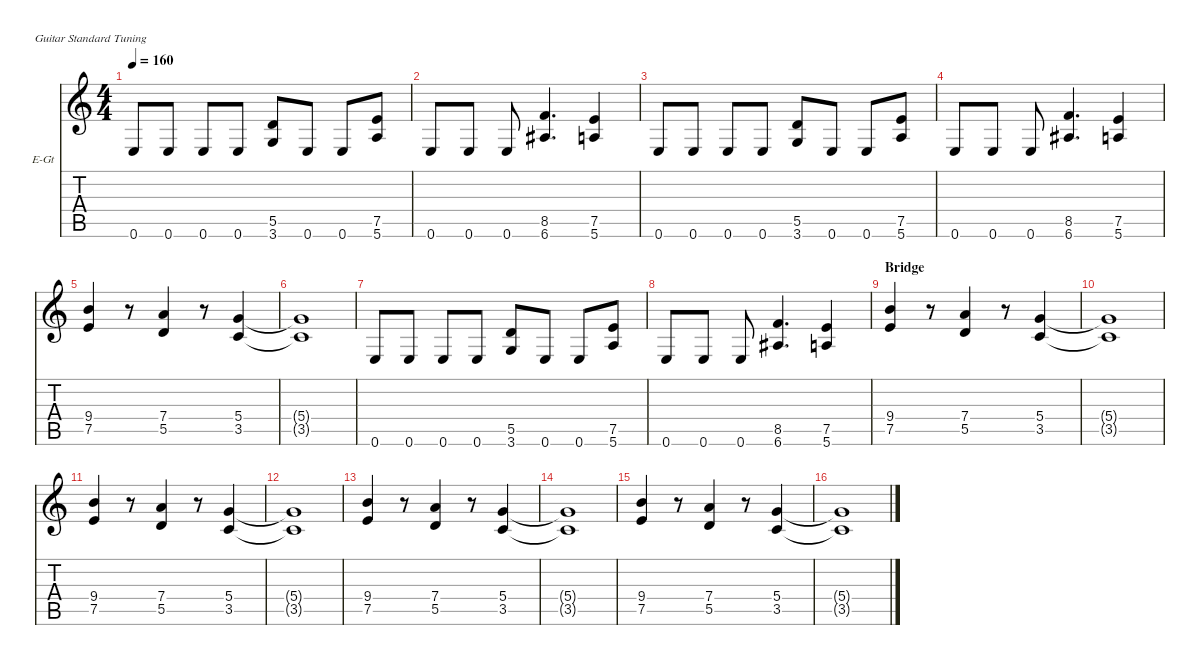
\hideDynamics
\bracketExtendMode nobrackets
\firstSystemTrackNameOrientation horizontal
\otherSystemsTrackNameOrientation horizontal
\track ("Guitar 1" "E-Gt") {instrument distortionguitar}
\staff {score tabs}
\tuning (E4 B3 G3 D3 A2 E2)
\ts (4 4)
\tempo 160
\clef g2
\ks c
0.6.8{dy f beam Up} 0.6.8{beam Up} 0.6.8{beam Up} 0.6.8{beam Up} (5.5 3.6).8{beam Up} 0.6.8{beam Up} 0.6.8{beam Up} (7.5 5.6).8{beam Up} |
0.6.8{beam Up} 0.6.8{beam Up} 0.6.8{beam Up} (8.5 6.6{acc #}).4{d beam Up} (7.5 5.6).4{beam Up} |
0.6.8{beam Up} 0.6.8{beam Up} 0.6.8{beam Up} 0.6.8{beam Up} (5.5 3.6).8{beam Up} 0.6.8{beam Up} 0.6.8{beam Up} (7.5 5.6).8{beam Up} |
0.6.8{beam Up} 0.6.8{beam Up} 0.6.8{beam Up} (8.5 6.6{acc #}).4{d beam Up} (7.5 5.6).4{beam Up} |
(9.4 7.5).4{beam Up} r.8{beam Up} (7.4 5.5).4{beam Up} r.8{beam Up} (5.4 3.5).4{beam Up} |
(5.4{t} 3.5{t}).1{beam Up} |
0.6.8{beam Up} 0.6.8{beam Up} 0.6.8{beam Up} 0.6.8{beam Up} (5.5 3.6).8{beam Up} 0.6.8{beam Up} 0.6.8{beam Up} (7.5 5.6).8{beam Up} |
0.6.8{beam Up} 0.6.8{beam Up} 0.6.8{beam Up} (8.5 6.6{acc #}).4{d beam Up} (7.5 5.6).4{beam Up} |
\section ("" "Bridge")
(9.4 7.5).4{beam Up} r.8{beam Up} (7.4 5.5).4{beam Up} r.8{beam Up} (5.4 3.5).4{beam Up} |
(5.4{t} 3.5{t}).1{beam Up} |
(9.4 7.5).4{beam Up} r.8{beam Up} (7.4 5.5).4{beam Up} r.8{beam Up} (5.4 3.5).4{beam Up} |
(5.4{t} 3.5{t}).1{beam Up} |
(9.4 7.5).4{beam Up} r.8{beam Up} (7.4 5.5).4{beam Up} r.8{beam Up} (5.4 3.5).4{beam Up} |
(5.4{t} 3.5{t}).1{beam Up} |
(9.4 7.5).4{beam Up} r.8{beam Up} (7.4 5.5).4{beam Up} r.8{beam Up} (5.4 3.5).4{beam Up} |
(5.4{t} 3.5{t}).1{beam Up}
